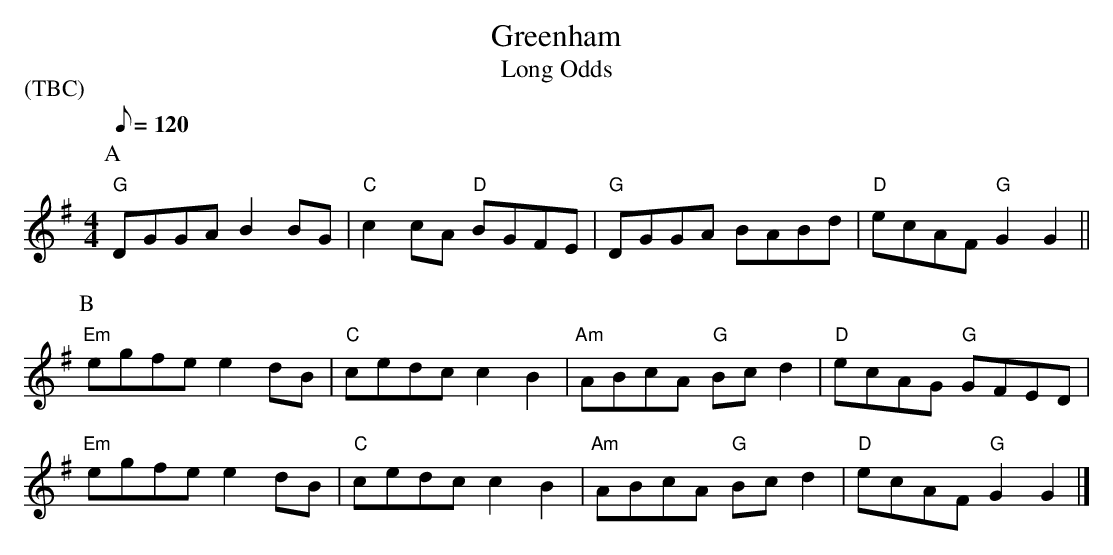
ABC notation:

X:1
T: Greenham
T: Long Odds
P: (TBC)
M: 4/4
L: 1/8
Q: 120
K: G
P: A
"G" DGGA B2BG | "C" c2cA "D" BGFE| "G" DGGA BABd | "D" ecAF "G" G2G2 ||
P: B
"Em" egfe e2dB | "C" cedc c2B2 | "Am" ABcA "G" Bcd2 | "D" ecAG "G" GFED  |
"Em" egfe e2dB | "C" cedc c2B2 | "Am" ABcA "G" Bcd2 | "D" ecAF "G" G2G2 |]
